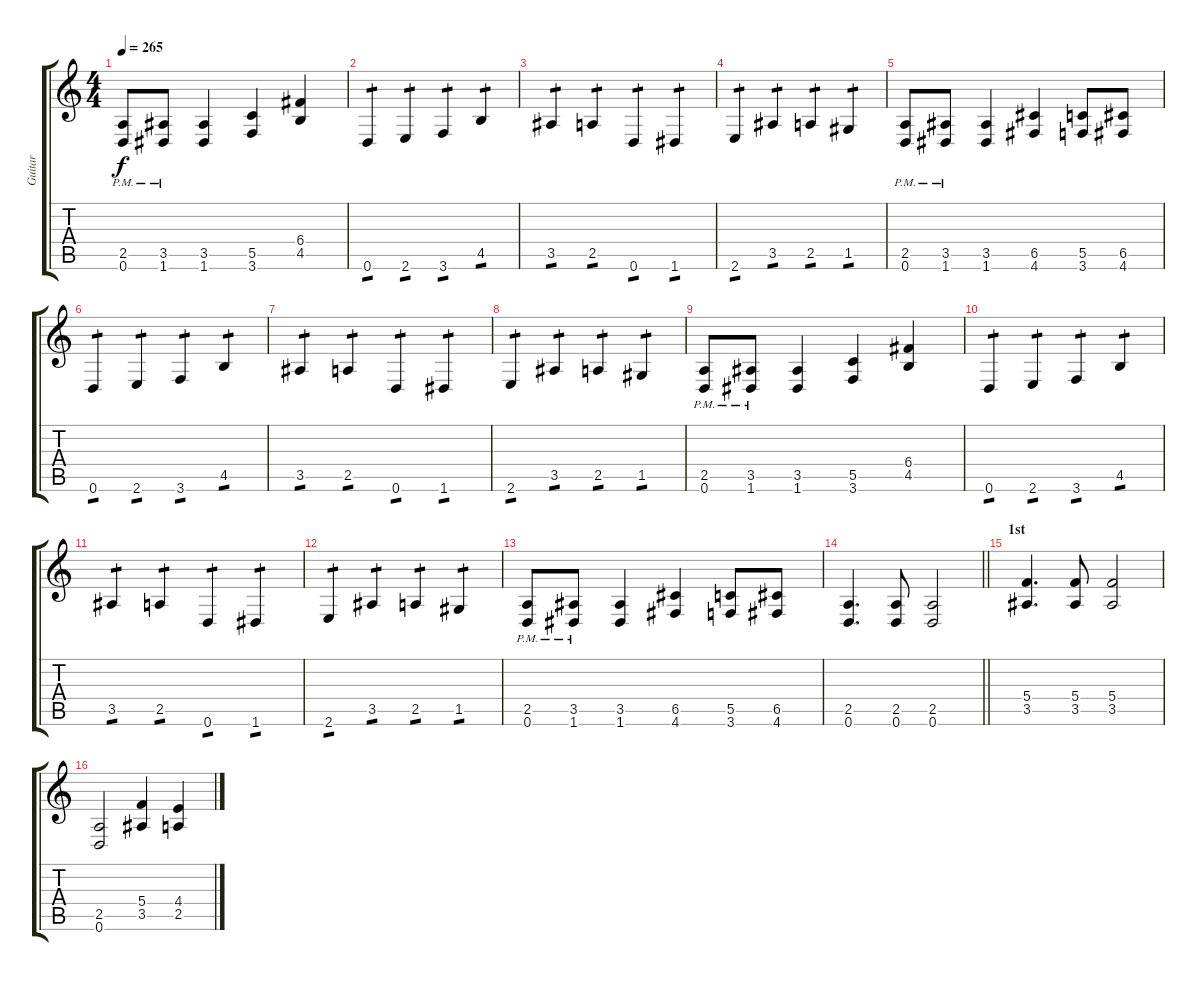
\track ("Guitar" "Guitar") {instrument distortionguitar}
\staff {score tabs}
\tuning (D4 A3 F3 C3 G2 D2) {hide}
\ts (4 4)
\tempo 265
\clef g2
\ks c
(2.5{pm} 0.6{pm}).8{dy f} (3.5{pm} 1.6{pm}).8 (3.5 1.6).4 (5.5 3.6).4 (6.4 4.5).4 |
0.6.4{tp 1} 2.6.4{tp 1} 3.6.4{tp 1} 4.5.4{tp 1} |
3.5.4{tp 1} 2.5.4{tp 1} 0.6.4{tp 1} 1.6.4{tp 1} |
2.6.4{tp 1} 3.5.4{tp 1} 2.5.4{tp 1} 1.5.4{tp 1} |
(2.5{pm} 0.6{pm}).8 (3.5{pm} 1.6{pm}).8 (3.5 1.6).4 (6.5 4.6).4 (5.5 3.6).8 (6.5 4.6).8 |
0.6.4{tp 1} 2.6.4{tp 1} 3.6.4{tp 1} 4.5.4{tp 1} |
3.5.4{tp 1} 2.5.4{tp 1} 0.6.4{tp 1} 1.6.4{tp 1} |
2.6.4{tp 1} 3.5.4{tp 1} 2.5.4{tp 1} 1.5.4{tp 1} |
(2.5{pm} 0.6{pm}).8 (3.5{pm} 1.6{pm}).8 (3.5 1.6).4 (5.5 3.6).4 (6.4 4.5).4 |
0.6.4{tp 1} 2.6.4{tp 1} 3.6.4{tp 1} 4.5.4{tp 1} |
3.5.4{tp 1} 2.5.4{tp 1} 0.6.4{tp 1} 1.6.4{tp 1} |
2.6.4{tp 1} 3.5.4{tp 1} 2.5.4{tp 1} 1.5.4{tp 1} |
(2.5{pm} 0.6{pm}).8 (3.5{pm} 1.6{pm}).8 (3.5 1.6).4 (6.5 4.6).4 (5.5 3.6).8 (6.5 4.6).8 |
\barLineRight lightlight
(2.5 0.6).4{d} (2.5 0.6).8 (2.5 0.6).2 |
\section ("" "1st")
(5.4 3.5).4{d} (5.4 3.5).8 (5.4 3.5).2 |
(2.5 0.6).2 (5.4 3.5).4 (4.4 2.5).4
